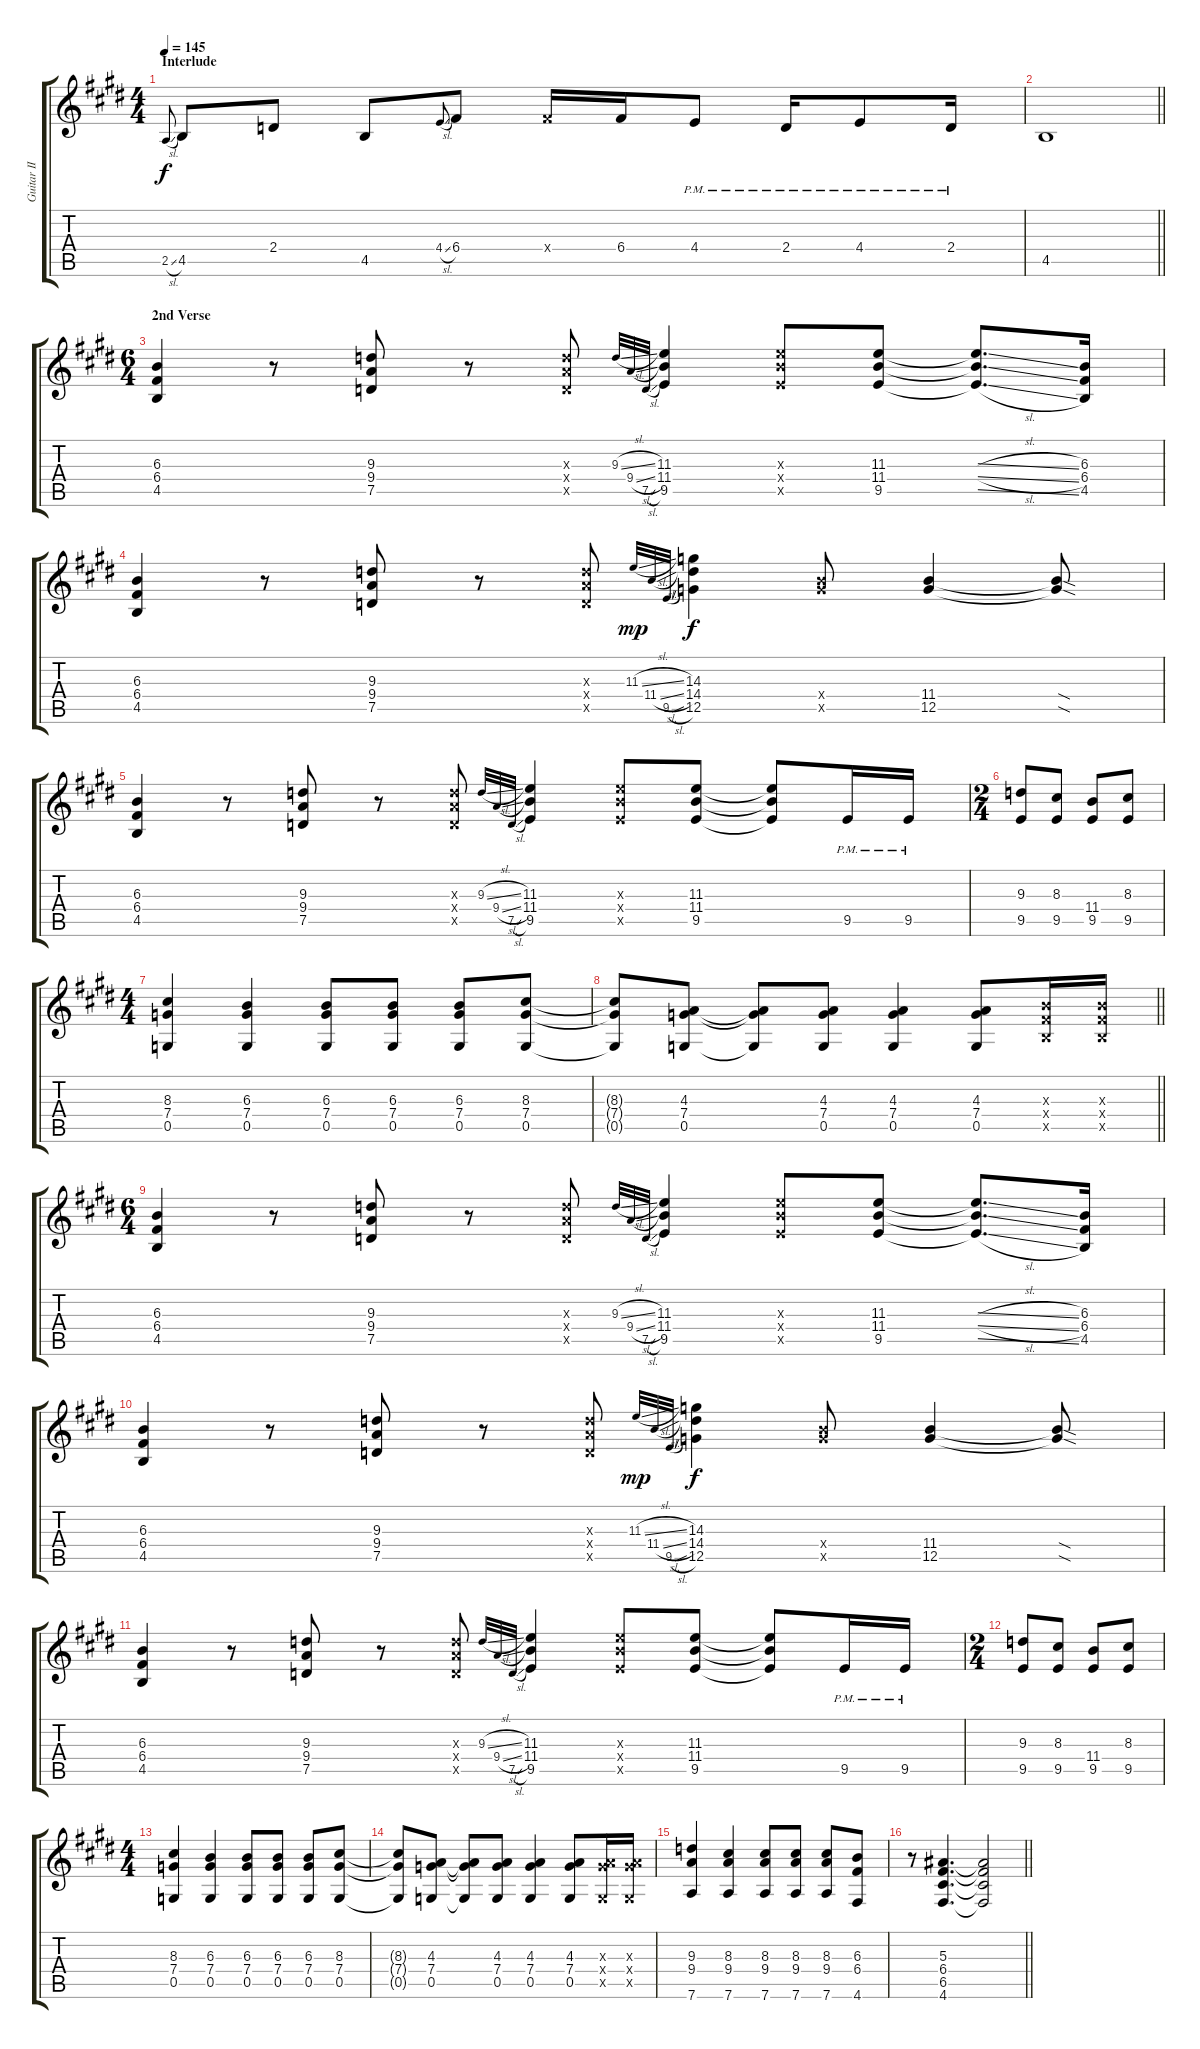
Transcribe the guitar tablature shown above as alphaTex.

\track ("Guitar II (left)" "Guitar II ") {instrument overdrivenguitar}
\staff {score tabs}
\tuning (D4 A3 F3 C3 G2 D2) {hide}
\ts (4 4)
\section ("" "Interlude")
\tempo 145
\clef g2
\ks c#minor
2.5{sl}.8{gr onbeat dy f} 4.5.8 2.4.8 4.5.8 4.4{sl}.8{gr onbeat} 6.4.8 6.4{x}.16 6.4.16 4.4{pm}.8 2.4{pm}.16 4.4{pm}.8 2.4{pm}.16 |
\barLineRight lightlight
4.5.1 |
\ts (6 4)
\section ("" "2nd Verse")
(6.3 6.4 4.5).4 r.8 (9.3 9.4 7.5).8 r.8 (9.3{x} 9.4{x} 7.5{x}).8 9.3{sl}.32{gr onbeat} 9.4{sl}.32{gr onbeat} 7.5{sl}.32{gr onbeat} (11.3 11.4 9.5).4 (11.3{x} 11.4{x} 9.5{x}).8 (11.3 11.4 9.5).8{beam split} (11.3{sl t} 11.4{sl t} 9.5{sl t}).8{d} (6.3 6.4 4.5).16 |
(6.3 6.4 4.5).4 r.8 (9.3 9.4 7.5).8 r.8 (9.3{x} 9.4{x} 7.5{x}).8 11.3{sl}.32{gr onbeat dy mp} 11.4{sl}.32{gr onbeat} 9.5{sl}.32{gr onbeat} (14.3 14.4 12.5).4{dy f} (11.4{x} 12.5{x}).8 (11.4 12.5).4 (11.4{sod t} 12.5{sod t}).8 |
(6.3 6.4 4.5).4 r.8 (9.3 9.4 7.5).8 r.8 (9.3{x} 9.4{x} 7.5{x}).8 9.3{sl}.32{gr onbeat} 9.4{sl}.32{gr onbeat} 7.5{sl}.32{gr onbeat} (11.3 11.4 9.5).4 (11.3{x} 11.4{x} 9.5{x}).8 (11.3 11.4 9.5).8{beam split} (11.3{t} 11.4{t} 9.5{t}).8 9.5{pm}.16 9.5{pm}.16 |
\ts (2 4)
(9.3 9.5).8 (8.3 9.5).8 (11.4 9.5).8 (8.3 9.5).8 |
\ts (4 4)
(8.3 7.4 0.5).4 (6.3 7.4 0.5).4 (6.3 7.4 0.5).8 (6.3 7.4 0.5).8 (6.3 7.4 0.5).8 (8.3 7.4 0.5).8 |
\barLineRight lightlight
(8.3{t} 7.4{t} 0.5{t}).8 (4.3 7.4 0.5).8 (4.3{t} 7.4{t} 0.5{t}).8 (4.3 7.4 0.5).8 (4.3 7.4 0.5).4 (4.3 7.4 0.5).8 (6.3{x} 6.4{x} 4.5{x}).16 (6.3{x} 6.4{x} 4.5{x}).16 |
\ts (6 4)
(6.3 6.4 4.5).4 r.8 (9.3 9.4 7.5).8 r.8 (9.3{x} 9.4{x} 7.5{x}).8 9.3{sl}.32{gr onbeat} 9.4{sl}.32{gr onbeat} 7.5{sl}.32{gr onbeat} (11.3 11.4 9.5).4 (11.3{x} 11.4{x} 9.5{x}).8 (11.3 11.4 9.5).8{beam split} (11.3{sl t} 11.4{sl t} 9.5{sl t}).8{d} (6.3 6.4 4.5).16 |
(6.3 6.4 4.5).4 r.8 (9.3 9.4 7.5).8 r.8 (9.3{x} 9.4{x} 7.5{x}).8 11.3{sl}.32{gr onbeat dy mp} 11.4{sl}.32{gr onbeat} 9.5{sl}.32{gr onbeat} (14.3 14.4 12.5).4{dy f} (11.4{x} 12.5{x}).8 (11.4 12.5).4 (11.4{sod t} 12.5{sod t}).8 |
(6.3 6.4 4.5).4 r.8 (9.3 9.4 7.5).8 r.8 (9.3{x} 9.4{x} 7.5{x}).8 9.3{sl}.32{gr onbeat} 9.4{sl}.32{gr onbeat} 7.5{sl}.32{gr onbeat} (11.3 11.4 9.5).4 (11.3{x} 11.4{x} 9.5{x}).8 (11.3 11.4 9.5).8{beam split} (11.3{t} 11.4{t} 9.5{t}).8 9.5{pm}.16 9.5{pm}.16 |
\ts (2 4)
(9.3 9.5).8 (8.3 9.5).8 (11.4 9.5).8 (8.3 9.5).8 |
\ts (4 4)
(8.3 7.4 0.5).4 (6.3 7.4 0.5).4 (6.3 7.4 0.5).8 (6.3 7.4 0.5).8 (6.3 7.4 0.5).8 (8.3 7.4 0.5).8 |
(8.3{t} 7.4{t} 0.5{t}).8 (4.3 7.4 0.5).8 (4.3{t} 7.4{t} 0.5{t}).8 (4.3 7.4 0.5).8 (4.3 7.4 0.5).4 (4.3 7.4 0.5).8 (4.3{x} 7.4{x} 0.5{x}).16 (4.3{x} 7.4{x} 0.5{x}).16 |
(9.3 9.4 7.6).4 (8.3 9.4 7.6).4 (8.3 9.4 7.6).8 (8.3 9.4 7.6).8 (8.3 9.4 7.6).8 (6.3 6.4 4.6).8 |
\barLineRight lightlight
r.8 (5.3 6.4 6.5 4.6).4{d} (5.3{t} 6.4{t} 6.5{t} 4.6{t}).2
